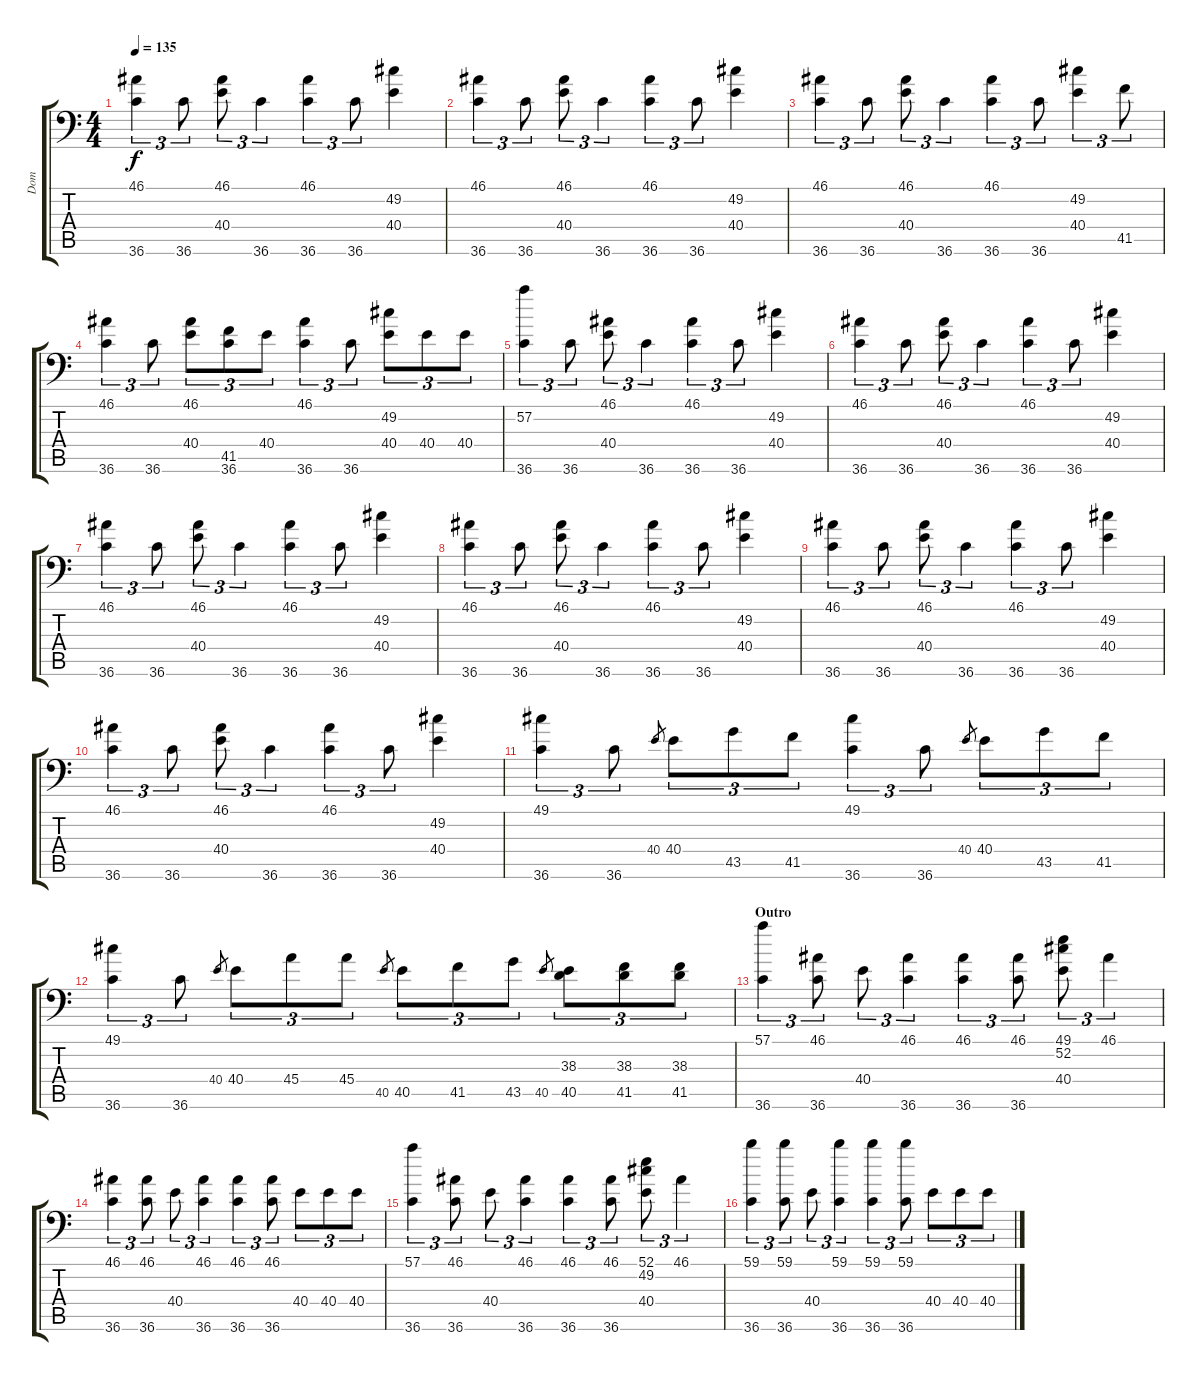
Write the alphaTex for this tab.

\track ("Dom" "Dom") {instrument acousticgrandpiano}
\staff {score tabs}
\tuning (C-1 C-1 C-1 C-1 C-1 C-1) {hide}
\ts (4 4)
\tempo 135
\clef f4
\ks c
(46.1 36.6).4{tu (3 2) dy f} 36.6.8{tu (3 2)} (46.1 40.4).8{tu (3 2)} 36.6.4{tu (3 2)} (46.1 36.6).4{tu (3 2)} 36.6.8{tu (3 2)} (49.2 40.4).4 |
(46.1 36.6).4{tu (3 2)} 36.6.8{tu (3 2)} (46.1 40.4).8{tu (3 2)} 36.6.4{tu (3 2)} (46.1 36.6).4{tu (3 2)} 36.6.8{tu (3 2)} (49.2 40.4).4 |
(46.1 36.6).4{tu (3 2)} 36.6.8{tu (3 2)} (46.1 40.4).8{tu (3 2)} 36.6.4{tu (3 2)} (46.1 36.6).4{tu (3 2)} 36.6.8{tu (3 2)} (49.2 40.4).4{tu (3 2)} 41.5.8{tu (3 2)} |
(46.1 36.6).4{tu (3 2)} 36.6.8{tu (3 2)} (46.1 40.4).8{tu (3 2)} (41.5 36.6).8{tu (3 2)} 40.4.8{tu (3 2)} (46.1 36.6).4{tu (3 2)} 36.6.8{tu (3 2)} (49.2 40.4).8{tu (3 2)} 40.4.8{tu (3 2)} 40.4.8{tu (3 2)} |
(57.2 36.6).4{tu (3 2)} 36.6.8{tu (3 2)} (46.1 40.4).8{tu (3 2)} 36.6.4{tu (3 2)} (46.1 36.6).4{tu (3 2)} 36.6.8{tu (3 2)} (49.2 40.4).4 |
(46.1 36.6).4{tu (3 2)} 36.6.8{tu (3 2)} (46.1 40.4).8{tu (3 2)} 36.6.4{tu (3 2)} (46.1 36.6).4{tu (3 2)} 36.6.8{tu (3 2)} (49.2 40.4).4 |
(46.1 36.6).4{tu (3 2)} 36.6.8{tu (3 2)} (46.1 40.4).8{tu (3 2)} 36.6.4{tu (3 2)} (46.1 36.6).4{tu (3 2)} 36.6.8{tu (3 2)} (49.2 40.4).4 |
(46.1 36.6).4{tu (3 2)} 36.6.8{tu (3 2)} (46.1 40.4).8{tu (3 2)} 36.6.4{tu (3 2)} (46.1 36.6).4{tu (3 2)} 36.6.8{tu (3 2)} (49.2 40.4).4 |
(46.1 36.6).4{tu (3 2)} 36.6.8{tu (3 2)} (46.1 40.4).8{tu (3 2)} 36.6.4{tu (3 2)} (46.1 36.6).4{tu (3 2)} 36.6.8{tu (3 2)} (49.2 40.4).4 |
(46.1 36.6).4{tu (3 2)} 36.6.8{tu (3 2)} (46.1 40.4).8{tu (3 2)} 36.6.4{tu (3 2)} (46.1 36.6).4{tu (3 2)} 36.6.8{tu (3 2)} (49.2 40.4).4 |
(49.1 36.6).4{tu (3 2)} 36.6.8{tu (3 2)} 40.4.8{gr} 40.4.8{tu (3 2)} 43.5.8{tu (3 2)} 41.5.8{tu (3 2)} (49.1 36.6).4{tu (3 2)} 36.6.8{tu (3 2)} 40.4.8{gr} 40.4.8{tu (3 2)} 43.5.8{tu (3 2)} 41.5.8{tu (3 2)} |
(49.1 36.6).4{tu (3 2)} 36.6.8{tu (3 2)} 40.4.8{gr} 40.4.8{tu (3 2)} 45.4.8{tu (3 2)} 45.4.8{tu (3 2)} 40.5.8{gr} 40.5.8{tu (3 2)} 41.5.8{tu (3 2)} 43.5.8{tu (3 2)} 40.5.8{gr} (38.3 40.5).8{tu (3 2)} (38.3 41.5).8{tu (3 2)} (38.3 41.5).8{tu (3 2)} |
\section ("" "Outro")
(57.1 36.6).4{tu (3 2)} (46.1 36.6).8{tu (3 2)} 40.4.8{tu (3 2)} (46.1 36.6).4{tu (3 2)} (46.1 36.6).4{tu (3 2)} (46.1 36.6).8{tu (3 2)} (49.1 52.2 40.4).8{tu (3 2)} 46.1.4{tu (3 2)} |
(46.1 36.6).4{tu (3 2)} (46.1 36.6).8{tu (3 2)} 40.4.8{tu (3 2)} (46.1 36.6).4{tu (3 2)} (46.1 36.6).4{tu (3 2)} (46.1 36.6).8{tu (3 2)} 40.4.8{tu (3 2)} 40.4.8{tu (3 2)} 40.4.8{tu (3 2)} |
(57.1 36.6).4{tu (3 2)} (46.1 36.6).8{tu (3 2)} 40.4.8{tu (3 2)} (46.1 36.6).4{tu (3 2)} (46.1 36.6).4{tu (3 2)} (46.1 36.6).8{tu (3 2)} (52.1 49.2 40.4).8{tu (3 2)} 46.1.4{tu (3 2)} |
(59.1 36.6).4{tu (3 2)} (59.1 36.6).8{tu (3 2)} 40.4.8{tu (3 2)} (59.1 36.6).4{tu (3 2)} (59.1 36.6).4{tu (3 2)} (59.1 36.6).8{tu (3 2)} 40.4.8{tu (3 2)} 40.4.8{tu (3 2)} 40.4.8{tu (3 2)}
